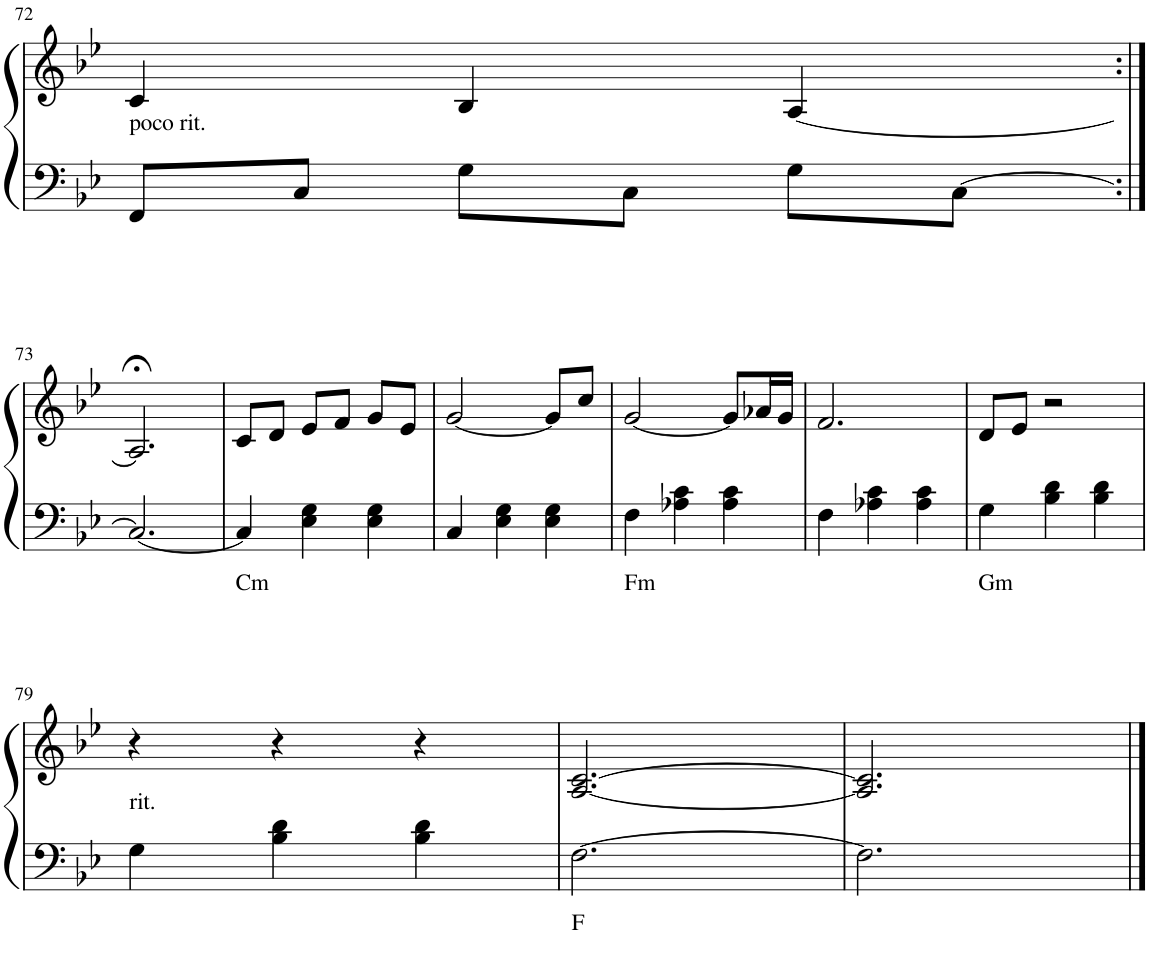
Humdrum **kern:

**kern	**kern
*part1	*part1
*staff2	*staff1
*I"Piano	*
*I'Pno.	*
!!LO:PB:g=z
*clefF4	*clefG2
*k[b-e-]	*k[b-e-]
*M3/4	*M3/4
=72	=72
!	!LO:TX:b:t=poco rit.
8FF/L	4c/
8C/J	.
8G\L	4B-/
8C\J	.
8G\L	[4A/
[8C\J	.
!!LO:LB:g=z
=73:|!	=73:|!
2.C/_	2.A;</]
=74	=74
!LO:TX:b:t=Cm	!
4C/]	8c/L
.	8d/J
4E-\ 4G\	8e-/L
.	8f/J
4E-\ 4G\	8g/L
.	8e-/J
=75	=75
4C/	[2g/
4E-\ 4G\	.
4E-\ 4G\	8g/L]
.	8cc/J
=76	=76
!LO:TX:b:t=Fm	!
4F\	[2g/
4A-X\ 4c\	.
4A-\ 4c\	8g/L]
.	16a-X/L
.	16g/JJ
=77	=77
4F\	2.f/
4A-X\ 4c\	.
4A-\ 4c\	.
=78	=78
!LO:TX:b:t=Gm	!
4G\	8d/L
.	8e-/J
4B-\ 4d\	2r
4B-\ 4d\	.
!!LO:LB:g=z
=79	=79
!	!LO:TX:b:t=rit.
4G\	4r
4B-\ 4d\	4r
4B-\ 4d\	4r
=80	=80
!LO:TX:b:t=F	!
[2.F\	[2.A/ [2.c/
=81	=81
2.F\]	2.A/] 2.c/]
==	==
*-	*-
